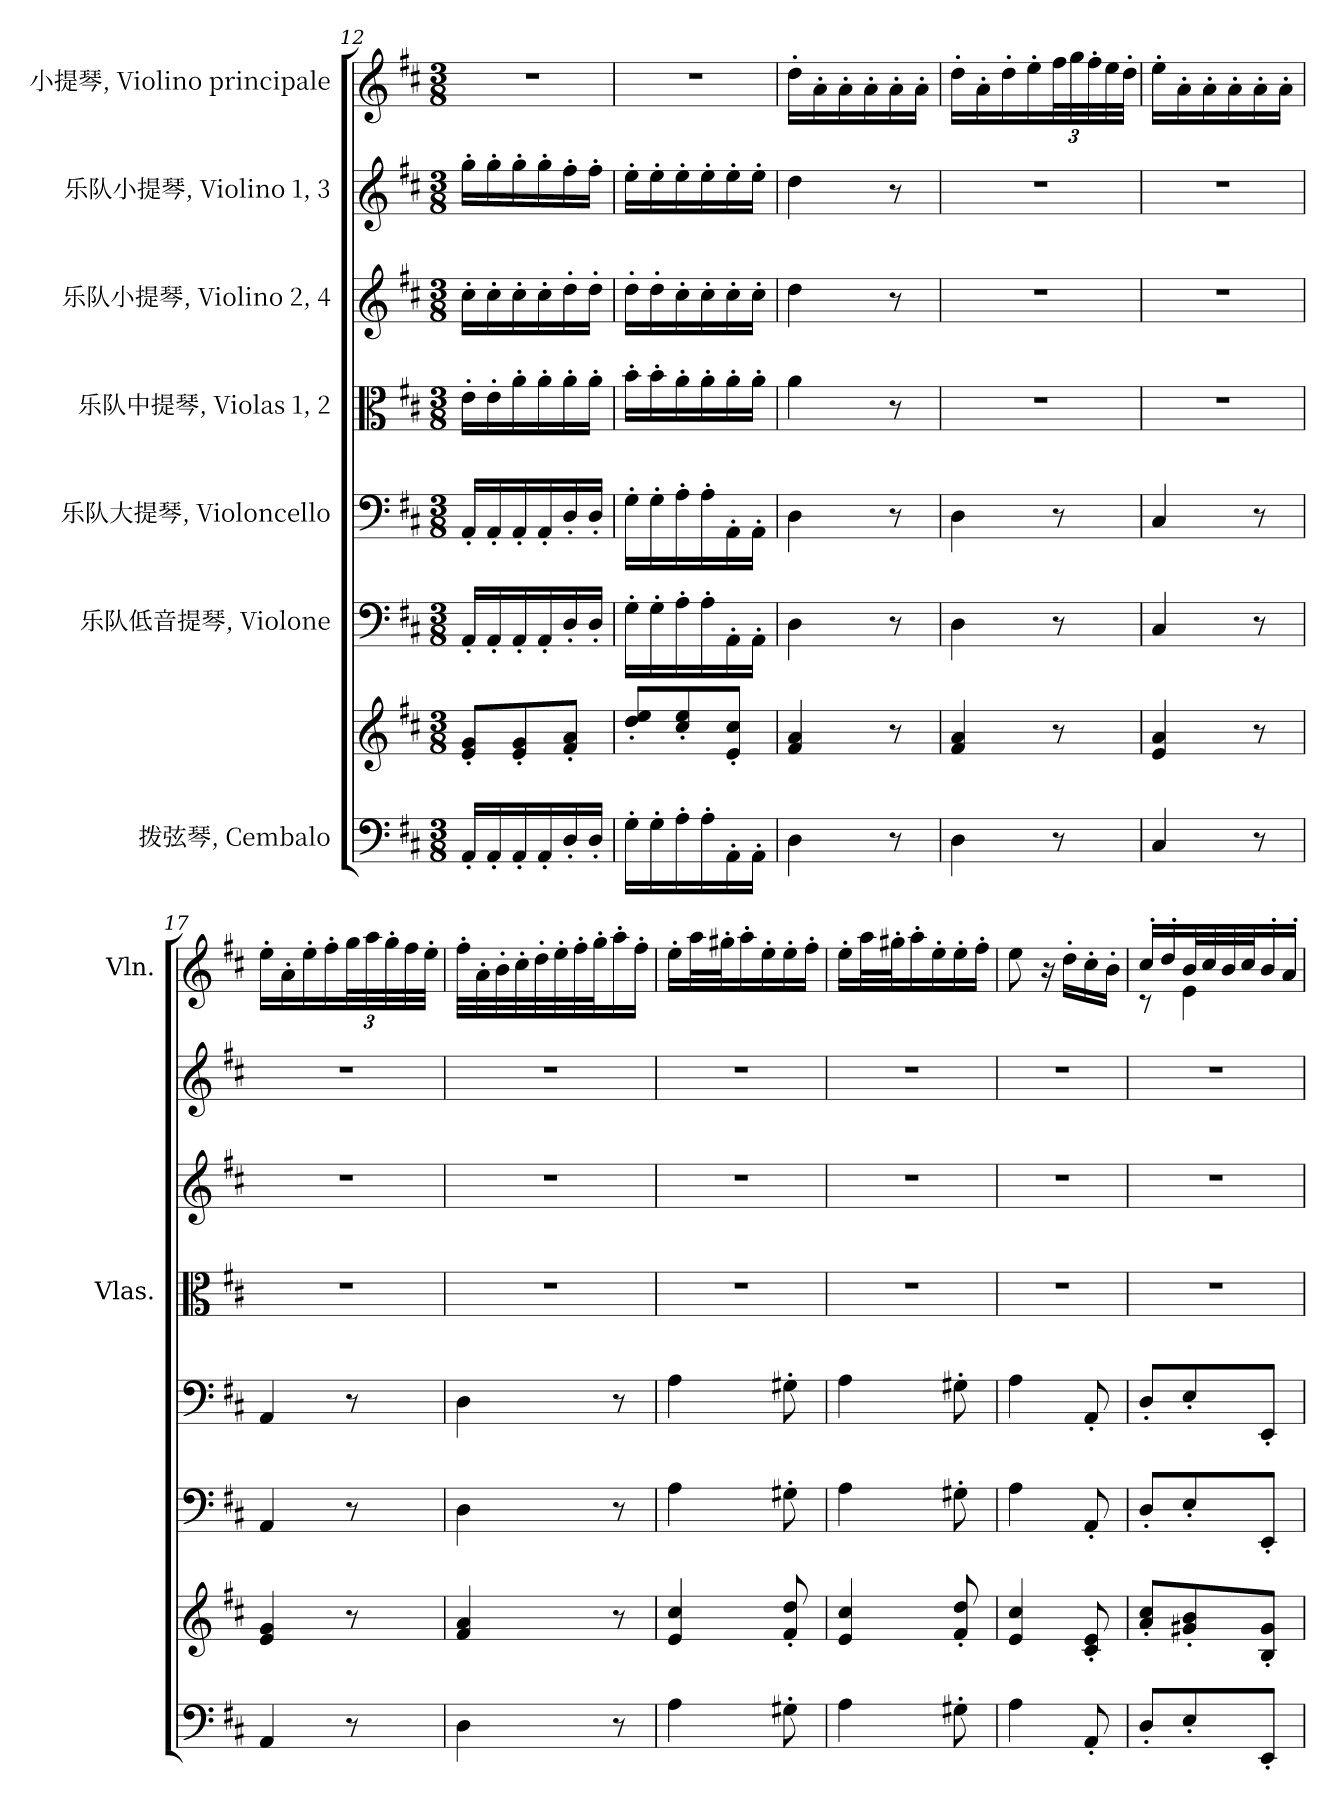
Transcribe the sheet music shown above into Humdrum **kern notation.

**kern	**kern	**kern	**kern	**kern	**kern	**kern	**kern
*part7	*part7	*part6	*part5	*part4	*part3	*part2	*part1
*staff8	*staff7	*staff6	*staff5	*staff4	*staff3	*staff2	*staff1
*I"拨弦琴, Cembalo	*	*I"乐队低音提琴, Violone	*I"乐队大提琴, Violoncello	*I"乐队中提琴, Violas 1, 2	*I"乐队小提琴, Violino 2, 4	*I"乐队小提琴, Violino 1, 3	*I"小提琴, Violino principale
*	*	*	*	*I'Vlas.	*	*	*I'Vln.
!!LO:PB:g=z
*clefF4	*clefG2	*clefF4	*clefF4	*clefC3	*clefG2	*clefG2	*clefG2
*	*	*ITrd7c12	*	*	*	*	*
*k[f#c#]	*k[f#c#]	*k[f#c#]	*k[f#c#]	*k[f#c#]	*k[f#c#]	*k[f#c#]	*k[f#c#]
*M3/8	*M3/8	*M3/8	*M3/8	*M3/8	*M3/8	*M3/8	*M3/8
=12	=12	=12	=12	=12	=12	=12	=12
16AA'/LL	8e/' 8g/'L	16AAA'/LL	16AA'/LL	16e'\LL	16cc#'\LL	16gg'\LL	4.r
16AA'/	.	16AAA'/	16AA'/	16e'\	16cc#'\	16gg'\	.
16AA'/	8e/' 8g/'	16AAA'/	16AA'/	16a'\	16cc#'\	16gg'\	.
16AA'/	.	16AAA'/	16AA'/	16a'\	16cc#'\	16gg'\	.
16D'/	8f#/' 8a/'J	16DD'/	16D'/	16a'\	16dd'\	16ff#'\	.
16D'/JJ	.	16DD'/JJ	16D'/JJ	16a'\JJ	16dd'\JJ	16ff#'\JJ	.
=13	=13	=13	=13	=13	=13	=13	=13
16G'\LL	8dd/' 8ee/'L	16GG'\LL	16G'\LL	16b'\LL	16dd'\LL	16ee'\LL	4.r
16G'\	.	16GG'\	16G'\	16b'\	16dd'\	16ee'\	.
16A'\	8cc#/' 8ee/'	16AA'\	16A'\	16a'\	16cc#'\	16ee'\	.
16A'\	.	16AA'\	16A'\	16a'\	16cc#'\	16ee'\	.
16AA'\	8e/' 8cc#/'J	16AAA'\	16AA'\	16a'\	16cc#'\	16ee'\	.
16AA'\JJ	.	16AAA'\JJ	16AA'\JJ	16a'\JJ	16cc#'\JJ	16ee'\JJ	.
=14	=14	=14	=14	=14	=14	=14	=14
4D\	4f#/ 4a/	4DD\	4D\	4a\	4dd\	4dd\	16dd'\LL
.	.	.	.	.	.	.	16a'\
.	.	.	.	.	.	.	16a'\
.	.	.	.	.	.	.	16a'\
8r	8r	8r	8r	8r	8r	8r	16a'\
.	.	.	.	.	.	.	16a'\JJ
=15	=15	=15	=15	=15	=15	=15	=15
4D\	4f#/ 4a/	4DD\	4D\	4.r	4.r	4.r	16dd'\LL
.	.	.	.	.	.	.	16a'\
.	.	.	.	.	.	.	16dd'\
.	.	.	.	.	.	.	16ee'\
*	*	*	*	*	*	*	*Xbrackettup
8r	8r	8r	8r	.	.	.	48ff#\L
.	.	.	.	.	.	.	48gg\
.	.	.	.	.	.	.	48ff#'\
.	.	.	.	.	.	.	32ee\
.	.	.	.	.	.	.	32dd'\JJJ
=16	=16	=16	=16	=16	=16	=16	=16
4C#/	4e/ 4a/	4CC#/	4C#/	4.r	4.r	4.r	16ee'\LL
.	.	.	.	.	.	.	16a'\
.	.	.	.	.	.	.	16a'\
.	.	.	.	.	.	.	16a'\
8r	8r	8r	8r	.	.	.	16a'\
.	.	.	.	.	.	.	16a'\JJ
!!LO:PB:g=z
=17	=17	=17	=17	=17	=17	=17	=17
4AA/	4e/ 4g/	4AAA/	4AA/	4.r	4.r	4.r	16ee'\LL
.	.	.	.	.	.	.	16a'\
.	.	.	.	.	.	.	16ee'\
.	.	.	.	.	.	.	16ff#'\
8r	8r	8r	8r	.	.	.	48gg\L
.	.	.	.	.	.	.	48aa\
.	.	.	.	.	.	.	48gg'\
.	.	.	.	.	.	.	32ff#\
.	.	.	.	.	.	.	32ee'\JJJ
=18	=18	=18	=18	=18	=18	=18	=18
4D\	4f#/ 4a/	4DD\	4D\	4.r	4.r	4.r	32ff#'\LLL
.	.	.	.	.	.	.	32a'\
.	.	.	.	.	.	.	32b'\
.	.	.	.	.	.	.	32cc#'\
.	.	.	.	.	.	.	32dd'\
.	.	.	.	.	.	.	32ee'\
.	.	.	.	.	.	.	32ff#'\
.	.	.	.	.	.	.	32gg'\J
8r	8r	8r	8r	.	.	.	16aa'\
.	.	.	.	.	.	.	16ff#'\JJ
=19	=19	=19	=19	=19	=19	=19	=19
4A\	4e/ 4cc#/	4AA\	4A\	4.r	4.r	4.r	16ee'\LL
.	.	.	.	.	.	.	32aa\L
.	.	.	.	.	.	.	32gg#X'\J
.	.	.	.	.	.	.	16aa'\
.	.	.	.	.	.	.	16ee'\
8G#X'\	8f#/' 8dd/'	8GG#X'\	8G#X'\	.	.	.	16ee'\
.	.	.	.	.	.	.	16ff#'\JJ
=20	=20	=20	=20	=20	=20	=20	=20
4A\	4e/ 4cc#/	4AA\	4A\	4.r	4.r	4.r	16ee'\LL
.	.	.	.	.	.	.	32aa\L
.	.	.	.	.	.	.	32gg#X'\J
.	.	.	.	.	.	.	16aa'\
.	.	.	.	.	.	.	16ee'\
8G#X'\	8f#/' 8dd/'	8GG#X'\	8G#X'\	.	.	.	16ee'\
.	.	.	.	.	.	.	16ff#'\JJ
!!LO:PB:g=z
=21	=21	=21	=21	=21	=21	=21	=21
4A\	4e/ 4cc#/	4AA\	4A\	4.r	4.r	4.r	8ee\
.	.	.	.	.	.	.	16r
.	.	.	.	.	.	.	16dd'\LL
8AA'/	8c#/' 8e/'	8AAA'/	8AA'/	.	.	.	16cc#'\
.	.	.	.	.	.	.	16b'\JJ
=22	=22	=22	=22	=22	=22	=22	=22
*	*	*	*	*	*	*	*^
8D'/L	8a/' 8cc#/'L	8DD'/L	8D'/L	4.r	4.r	4.r	16cc#'/LL	8r
.	.	.	.	.	.	.	16dd'/	.
8E'/	8g#X/' 8b/'	8EE'/	8E'/	.	.	.	32b/L	4e\
.	.	.	.	.	.	.	32cc#/	.
.	.	.	.	.	.	.	32b/	.
.	.	.	.	.	.	.	32cc#/J	.
8EE'/J	8B/' 8g#/'J	8EEE'/J	8EE'/J	.	.	.	16b'/	.
.	.	.	.	.	.	.	16a'/JJ	.
*	*	*	*	*	*	*	*v	*v
=	=	=	=	=	=	=	=
*-	*-	*-	*-	*-	*-	*-	*-
